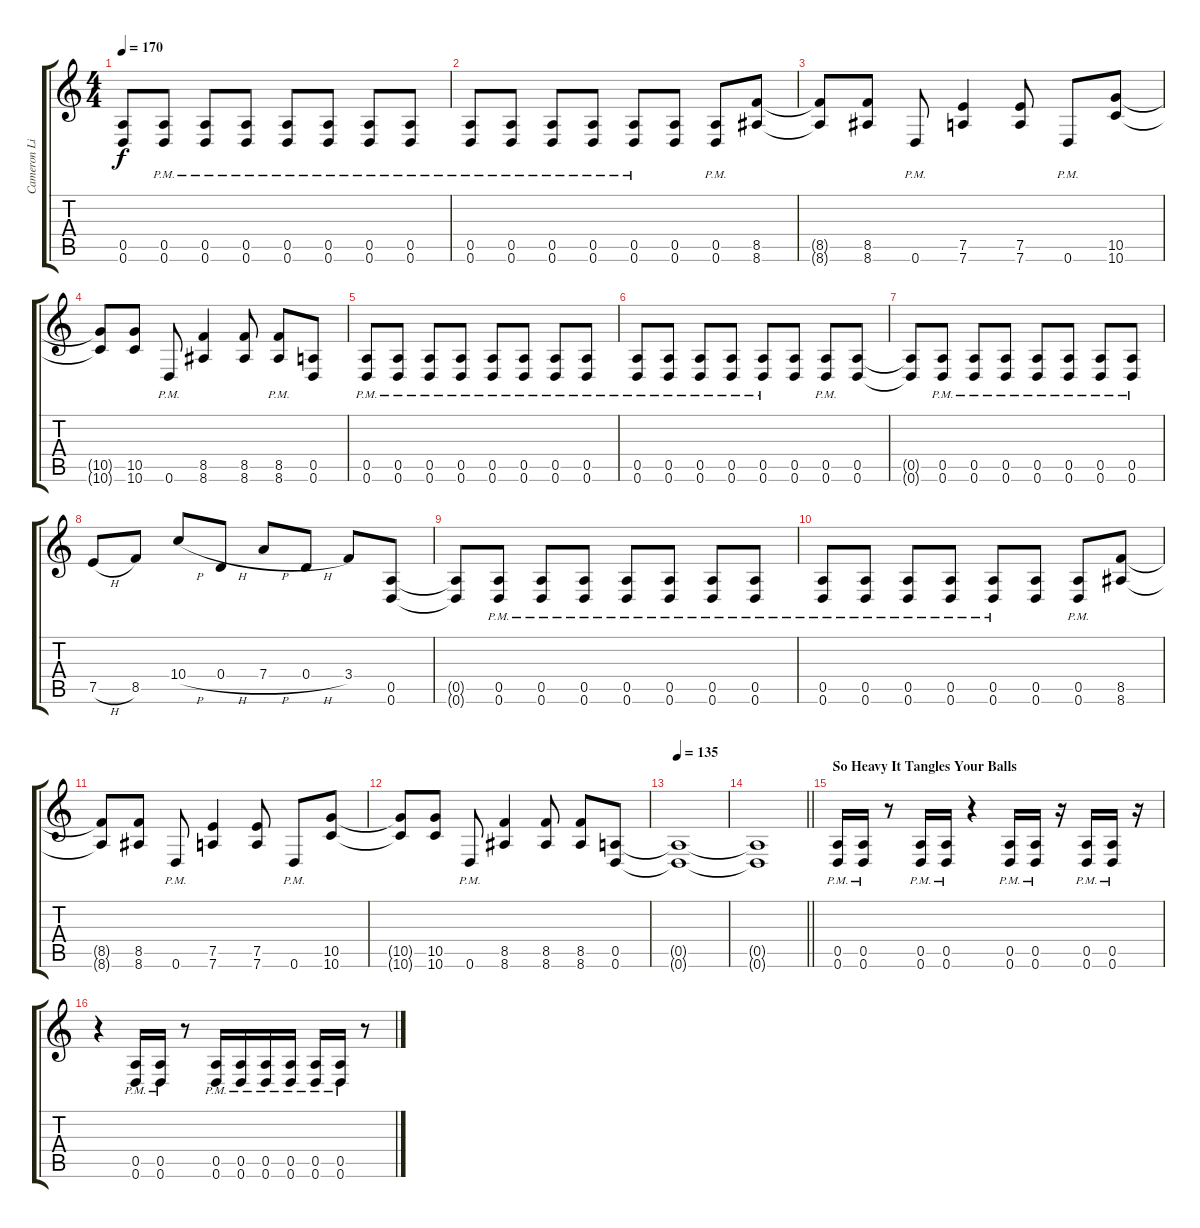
\track ("Cameron Liddell" "Cameron Li") {instrument distortionguitar}
\staff {score tabs}
\tuning (E4 B3 G3 D3 A2 D2) {hide}
\ts (4 4)
\tempo 170
\clef g2
\ks c
(0.5{t} 0.6{t}).8{dy f} (0.5{pm} 0.6{pm}).8 (0.5{pm} 0.6{pm}).8 (0.5{pm} 0.6{pm}).8 (0.5{pm} 0.6{pm}).8 (0.5{pm} 0.6{pm}).8 (0.5{pm} 0.6{pm}).8 (0.5{pm} 0.6{pm}).8 |
(0.5{pm} 0.6{pm}).8 (0.5{pm} 0.6{pm}).8 (0.5{pm} 0.6{pm}).8 (0.5{pm} 0.6{pm}).8 (0.5{pm} 0.6{pm}).8 (0.5 0.6).8 (0.5{pm} 0.6{pm}).8 (8.5 8.6).8 |
(8.5{t} 8.6{t}).8 (8.5 8.6).8 0.6{pm}.8 (7.5 7.6).4 (7.5 7.6).8 0.6{pm}.8 (10.5 10.6).8 |
(10.5{t} 10.6{t}).8 (10.5 10.6).8 0.6{pm}.8 (8.5 8.6).4 (8.5 8.6).8 (8.5 8.6{pm}).8 (0.5 0.6).8 |
(0.5{pm} 0.6{pm}).8 (0.5{pm} 0.6{pm}).8 (0.5{pm} 0.6{pm}).8 (0.5{pm} 0.6{pm}).8 (0.5{pm} 0.6{pm}).8 (0.5{pm} 0.6{pm}).8 (0.5{pm} 0.6{pm}).8 (0.5{pm} 0.6{pm}).8 |
(0.5{pm} 0.6{pm}).8 (0.5{pm} 0.6{pm}).8 (0.5{pm} 0.6{pm}).8 (0.5{pm} 0.6{pm}).8 (0.5{pm} 0.6{pm}).8 (0.5 0.6).8 (0.5{pm} 0.6{pm}).8 (0.5 0.6).8 |
(0.5{t} 0.6{t}).8 (0.5{pm} 0.6{pm}).8 (0.5{pm} 0.6{pm}).8 (0.5{pm} 0.6{pm}).8 (0.5{pm} 0.6{pm}).8 (0.5{pm} 0.6{pm}).8 (0.5{pm} 0.6{pm}).8 (0.5{pm} 0.6{pm}).8 |
7.5{h}.8 8.5.8 10.4{h}.8 0.4{h}.8 7.4{h}.8 0.4{h}.8 3.4.8 (0.5 0.6).8 |
(0.5{t} 0.6{t}).8 (0.5{pm} 0.6{pm}).8 (0.5{pm} 0.6{pm}).8 (0.5{pm} 0.6{pm}).8 (0.5{pm} 0.6{pm}).8 (0.5{pm} 0.6{pm}).8 (0.5{pm} 0.6{pm}).8 (0.5{pm} 0.6{pm}).8 |
(0.5{pm} 0.6{pm}).8 (0.5{pm} 0.6{pm}).8 (0.5{pm} 0.6{pm}).8 (0.5{pm} 0.6{pm}).8 (0.5{pm} 0.6{pm}).8 (0.5 0.6).8 (0.5{pm} 0.6{pm}).8 (8.5 8.6).8 |
(8.5{t} 8.6{t}).8 (8.5 8.6).8 0.6{pm}.8 (7.5 7.6).4 (7.5 7.6).8 0.6{pm}.8 (10.5 10.6).8 |
(10.5{t} 10.6{t}).8 (10.5 10.6).8 0.6{pm}.8 (8.5 8.6).4 (8.5 8.6).8 (8.5 8.6).8 (0.5 0.6).8 |
\tempo 135
(0.5{t} 0.6{t}).1 |
\barLineRight lightlight
(0.5{t} 0.6{t}).1 |
\section ("" "So Heavy It Tangles Your Balls")
(0.5{pm} 0.6{pm}).16 (0.5{pm} 0.6{pm}).16 r.8 (0.5{pm} 0.6{pm}).16 (0.5{pm} 0.6{pm}).16 r.4 (0.5{pm} 0.6{pm}).16 (0.5{pm} 0.6{pm}).16 r.16 (0.5{pm} 0.6{pm}).16 (0.5{pm} 0.6{pm}).16 r.16 |
r.4 (0.5{pm} 0.6{pm}).16 (0.5{pm} 0.6{pm}).16 r.8 (0.5{pm} 0.6{pm}).16 (0.5{pm} 0.6{pm}).16 (0.5{pm} 0.6{pm}).16 (0.5{pm} 0.6{pm}).16 (0.5{pm} 0.6{pm}).16 (0.5{pm} 0.6{pm}).16 r.8
